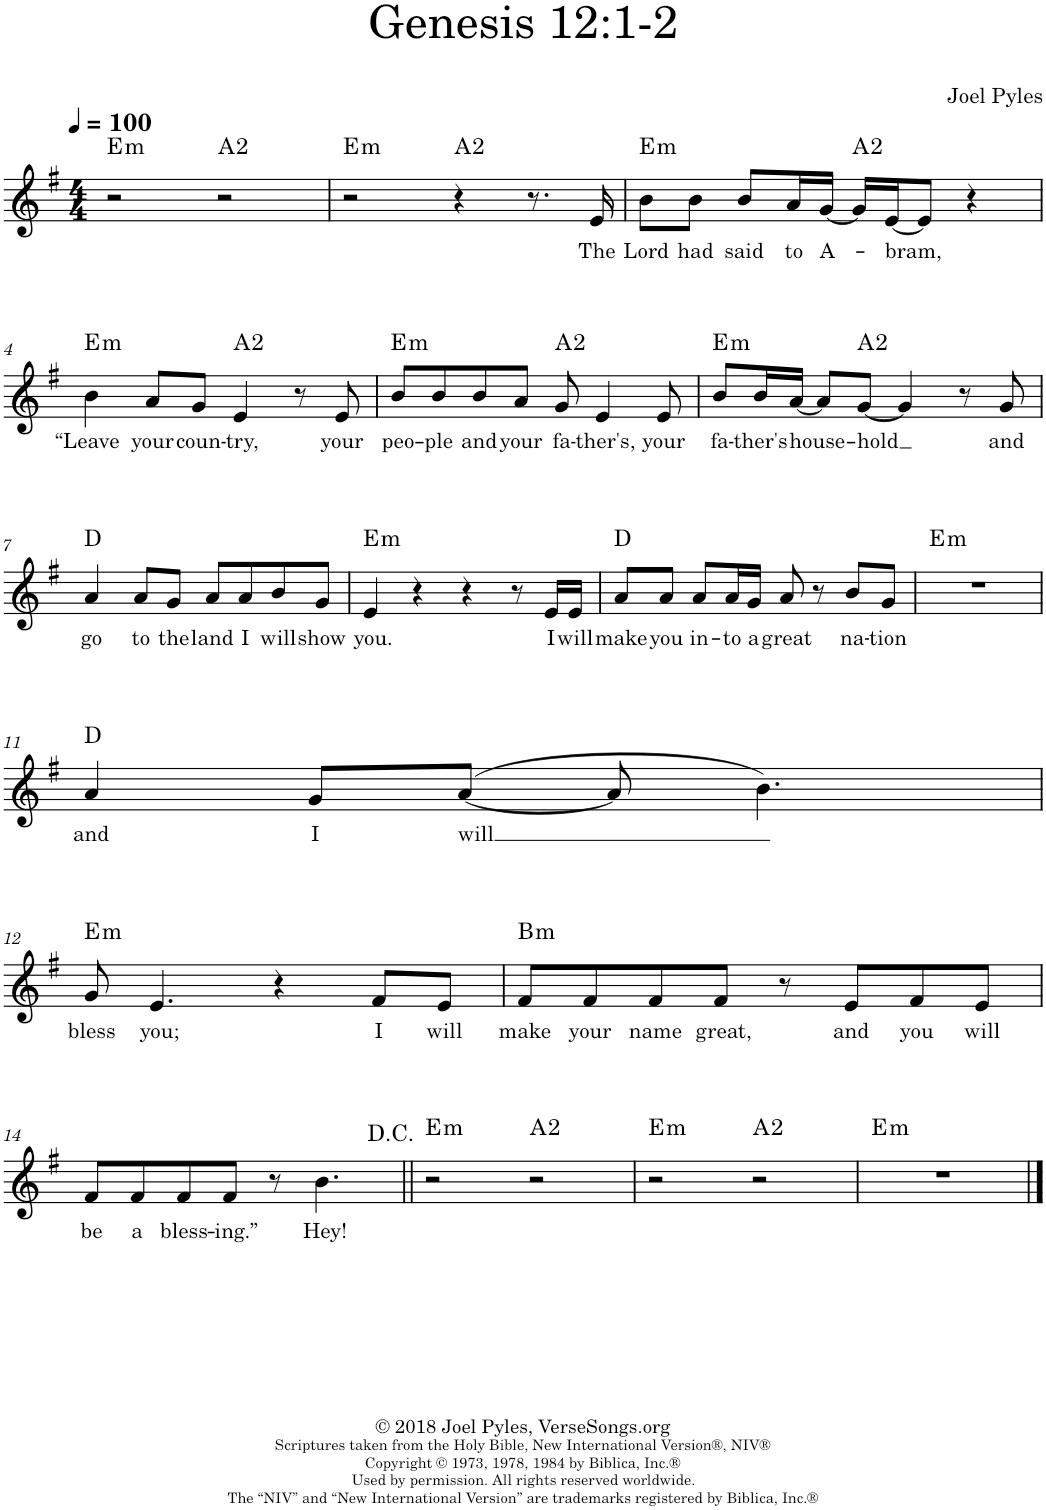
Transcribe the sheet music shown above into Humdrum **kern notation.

**kern	**text	**harte
*part1	*part1	*part1
*staff1	*staff1	*
*I"Piano	*	*
*I'Pno.	*	*
*clefG2	*	*
*k[f#]	*	*
*M4/4	*	*
*MM100	*	*
=1	=1	=1
!	!	!LO:H:kt=m
2r	.	E:min
2r	.	A:maj(2)
=2	=2	=2
!	!	!LO:H:kt=m
2r	.	E:min
4r	.	A:maj(2)
8.r	.	.
!	!LO:LY:b	!
16e/	The	.
=3	=3	=3
!	!LO:LY:b	!LO:H:kt=m
8b\L	Lord	E:min
!	!LO:LY:b	!
8b\J	had	.
!	!LO:LY:b	!
8b/L	said	.
!	!LO:LY:b	!
16a/L	to	.
!	!LO:LY:b	!
[16g/JJ	A-	.
16g/LL]	.	A:maj(2)
!	!LO:LY:b	!
[16e/J	-bram,	.
8e/J]	.	.
4r	.	.
!!LO:LB:g=z
=4	=4	=4
!	!LO:LY:b	!LO:H:kt=m
4b\	“Leave	E:min
!	!LO:LY:b	!
8a/L	your	.
!	!LO:LY:b	!
8g/J	coun-	.
!	!LO:LY:b	!
4e/	-try,	A:maj(2)
8r	.	.
!	!LO:LY:b	!
8e/	your	.
=5	=5	=5
!	!LO:LY:b	!LO:H:kt=m
8b/L	peo-	E:min
!	!LO:LY:b	!
8b/	-ple	.
!	!LO:LY:b	!
8b/	and	.
!	!LO:LY:b	!
8a/J	your	.
!	!LO:LY:b	!
8g/	fa-	A:maj(2)
!	!LO:LY:b	!
4e/	-ther's,	.
!	!LO:LY:b	!
8e/	your	.
=6	=6	=6
!	!LO:LY:b	!LO:H:kt=m
8b/L	fa-	E:min
!	!LO:LY:b	!
16b/L	-ther's	.
!	!LO:LY:b	!
[16a/JJ	house-	.
8a/L]	.	.
!	!LO:LY:b	!
[8g/J	-hold	A:maj(2)
4g/]	.	.
8r	.	.
!	!LO:LY:b	!
8g/	and	.
!!LO:LB:g=z
=7	=7	=7
!	!LO:LY:b	!
4a/	go	D:maj
!	!LO:LY:b	!
8a/L	to	.
!	!LO:LY:b	!
8g/J	the	.
!	!LO:LY:b	!
8a/L	land	.
!	!LO:LY:b	!
8a/	I	.
!	!LO:LY:b	!
8b/	will	.
!	!LO:LY:b	!
8g/J	show	.
=8	=8	=8
!	!LO:LY:b	!LO:H:kt=m
4e/	you.	E:min
4r	.	.
4r	.	.
8r	.	.
!	!LO:LY:b	!
16e/LL	I	.
!	!LO:LY:b	!
16e/JJ	will	.
=9	=9	=9
!	!LO:LY:b	!
8a/L	make	D:maj
!	!LO:LY:b	!
8a/J	you	.
!	!LO:LY:b	!
8a/L	in-	.
!	!LO:LY:b	!
16a/L	-to	.
!	!LO:LY:b	!
16g/JJ	a	.
!	!LO:LY:b	!
8a/	great	.
8r	.	.
!	!LO:LY:b	!
8b/L	na-	.
!	!LO:LY:b	!
8g/J	-tion	.
=10	=10	=10
!	!	!LO:H:kt=m
1r	.	E:min
!!LO:LB:g=z
=11	=11	=11
!	!LO:LY:b	!
4a/	and	D:maj
!	!LO:LY:b	!
8g/L	I	.
!	!LO:LY:b	!
([8a/J	will	.
8a/]	.	.
4.b\)	.	.
!!LO:LB:g=z
=12	=12	=12
!	!LO:LY:b	!LO:H:kt=m
8g/	bless	E:min
!	!LO:LY:b	!
4.e/	you;	.
4r	.	.
!	!LO:LY:b	!
8f#/L	I	.
!	!LO:LY:b	!
8e/J	will	.
=13	=13	=13
!	!LO:LY:b	!LO:H:kt=m
8f#/L	make	B:min
!	!LO:LY:b	!
8f#/	your	.
!	!LO:LY:b	!
8f#/	name	.
!	!LO:LY:b	!
8f#/J	great,	.
8r	.	.
!	!LO:LY:b	!
8e/L	and	.
!	!LO:LY:b	!
8f#/	you	.
!	!LO:LY:b	!
8e/J	will	.
!!LO:LB:g=z
=14	=14	=14
!	!LO:LY:b	!
8f#/L	be	.
!	!LO:LY:b	!
8f#/	a	.
!	!LO:LY:b	!
8f#/	bless-	.
!	!LO:LY:b	!
8f#/J	-ing.”	.
8r	.	.
!	!LO:LY:b	!
4.b\	Hey!	.
=15||	=15||	=15||
!	!	!LO:H:kt=m
2r	.	E:min
2r	.	A:maj(2)
=16	=16	=16
!	!	!LO:H:kt=m
2r	.	E:min
2r	.	A:maj(2)
=17	=17	=17
!	!	!LO:H:kt=m
1r	.	E:min
==	==	==
*-	*-	*-
